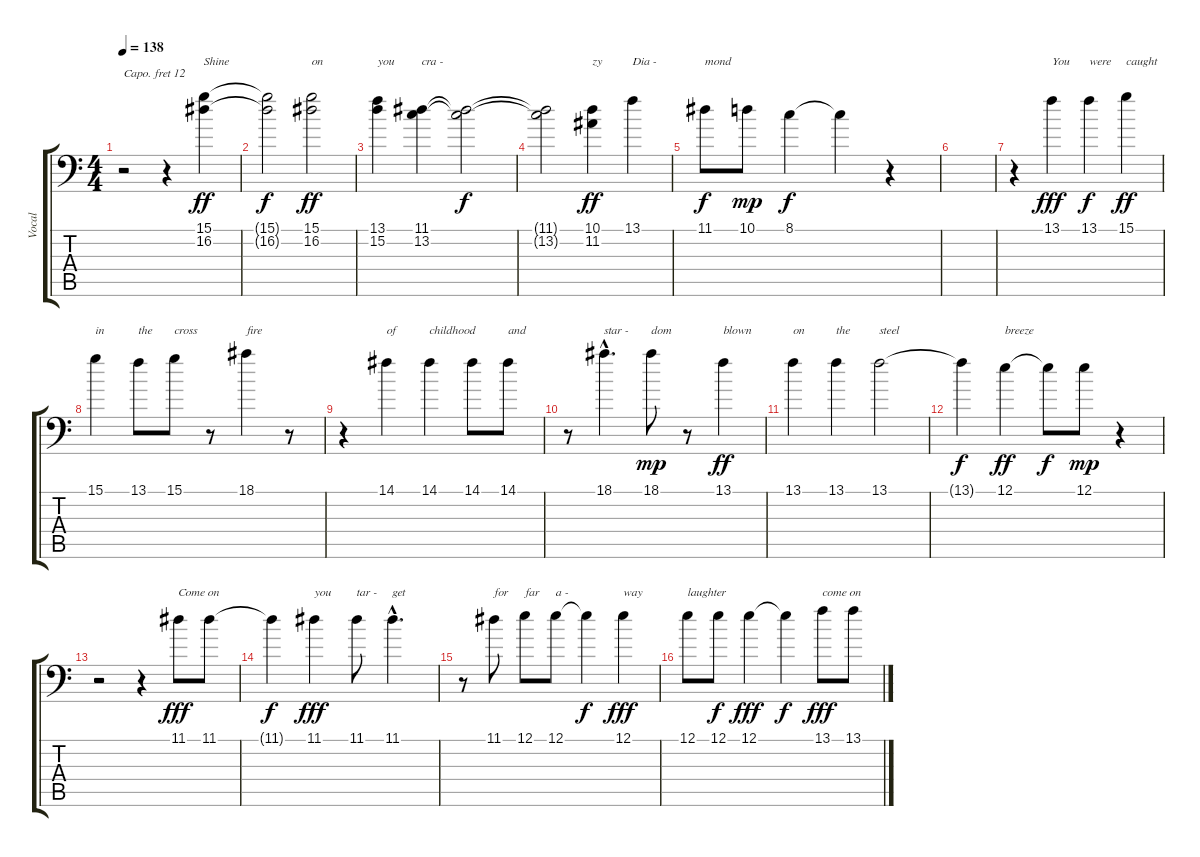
\track ("Vocal" "Vocal") {instrument synthvoice}
\staff {score tabs}
\capo 12
\tuning (E3 B2 G2 D2 A1 E1) {hide}
\ts (4 4)
\tempo 138
\clef f4
\ks c
r.2{dy f} r.4 (15.1 16.2).4{txt "Shine" dy ff} |
(15.1{t} 16.2{t}).2{dy f} (15.1 16.2).2{txt "on" dy ff} |
(13.1 15.2).4{txt "you"} (11.1 13.2).4{txt "cra -"} (11.1{t} 13.2{t}).2{dy f} |
(11.1{t} 13.2{t}).2 (10.1 11.2).4{txt "zy" dy ff} 13.1.4{txt "Dia -"} |
11.1.8{txt "mond" dy f} 10.1.8{dy mp} 8.1.4{dy f} 8.1{t}.4 r.4 |
|
r.4 13.1.4{txt "You" dy fff} 13.1.4{txt "were" dy f} 15.1.4{txt "caught" dy ff} |
15.1.4{txt "in"} 13.1.8{txt "the"} 15.1.8{txt "cross"} r.8 18.1.4{txt "fire"} r.8 |
r.4 14.1.4{txt "of"} 14.1.4{txt "childhood"} 14.1.8 14.1.8{txt "and"} |
r.8 18.1{hac}.4{d txt "star -"} 18.1.8{txt "dom" dy mp} r.8 13.1.4{txt "blown" dy ff} |
13.1.4{txt "on"} 13.1.4{txt "the"} 13.1.2{txt "steel"} |
13.1{t}.4{dy f} 12.1.4{txt "breeze" dy ff} 12.1{t}.8{dy f} 12.1.8{dy mp} r.4 |
r.2 r.4 11.1.8{txt "Come on" dy fff} 11.1.8 |
11.1{t}.4{dy f} 11.1.4{txt "you" dy fff} 11.1.8{txt "tar -"} 11.1{hac}.4{d txt "get"} |
r.8 11.1.8{txt "for"} 12.1.8{txt "far"} 12.1.8{txt "a -"} 12.1{t}.4{dy f} 12.1.4{txt "way" dy fff} |
12.1.8{txt "laughter"} 12.1.8{dy f} 12.1.4{dy fff} 12.1{t}.4{dy f} 13.1.8{txt "come on" dy fff} 13.1.8
